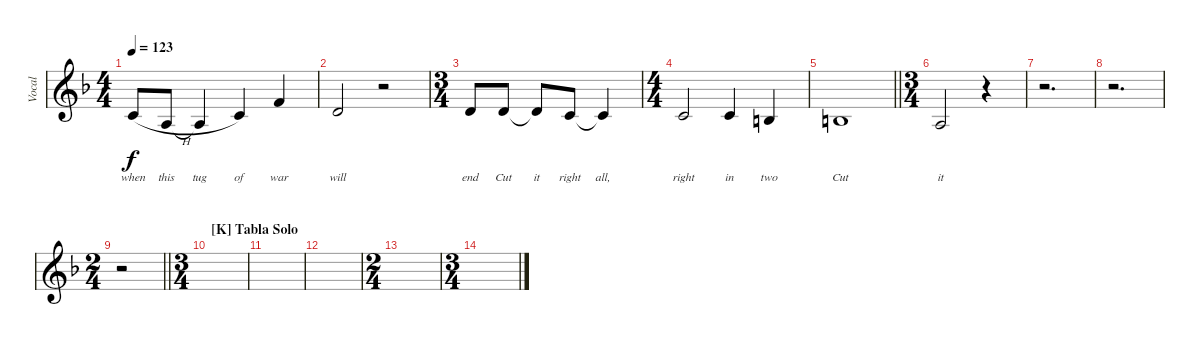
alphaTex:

\track ("Vocal" "Vocal") {instrument frenchhorn}
\staff {score}
\tuning (E4 B3 G3 D3 A2 E2) {hide}
\ts (4 4)
\tempo 123
\clef g2
\ks dminor
1.2{h}.8{lyrics (0 "when") lyrics (1 "") lyrics (2 "") lyrics (3 "") lyrics (4 "") dy f beam Up} 2.3.8{lyrics (0 "this") lyrics (1 "") lyrics (2 "") lyrics (3 "") lyrics (4 "") beam Up} 2.3{t}.4{lyrics (0 "tug") lyrics (1 "") lyrics (2 "") lyrics (3 "") lyrics (4 "")} 1.2.4{lyrics (0 "of") lyrics (1 "") lyrics (2 "") lyrics (3 "") lyrics (4 "") beam Up} 1.1.4{lyrics (0 "war") lyrics (1 "") lyrics (2 "") lyrics (3 "") lyrics (4 "") beam Up} |
3.2.2{lyrics (0 "will") lyrics (1 "") lyrics (2 "") lyrics (3 "") lyrics (4 "") beam Up} r.2 |
\ts (3 4)
3.2.8{lyrics (0 "end") lyrics (1 "") lyrics (2 "") lyrics (3 "") lyrics (4 "") beam Up} 3.2.8{lyrics (0 "Cut") lyrics (1 "") lyrics (2 "") lyrics (3 "") lyrics (4 "") beam Up} 3.2{t}.8{lyrics (0 "it") lyrics (1 "") lyrics (2 "") lyrics (3 "") lyrics (4 "") beam Up} 1.2.8{lyrics (0 "right") lyrics (1 "") lyrics (2 "") lyrics (3 "") lyrics (4 "") beam Up} 1.2{t}.4{lyrics (0 "all,") lyrics (1 "") lyrics (2 "") lyrics (3 "") lyrics (4 "") beam Up} |
\ts (4 4)
1.2.2{lyrics (0 "right") lyrics (1 "") lyrics (2 "") lyrics (3 "") lyrics (4 "") beam Up} 1.2.4{lyrics (0 "in") lyrics (1 "") lyrics (2 "") lyrics (3 "") lyrics (4 "") beam Up} 0.2.4{lyrics (0 "two") lyrics (1 "") lyrics (2 "") lyrics (3 "") lyrics (4 "") beam Up} |
\barLineRight lightlight
0.2.1{lyrics (0 "Cut") lyrics (1 "") lyrics (2 "") lyrics (3 "") lyrics (4 "")} |
\ts (3 4)
2.3.2{lyrics (0 "it") lyrics (1 "") lyrics (2 "") lyrics (3 "") lyrics (4 "")} r.4 |
r.2{d} |
r.2{d} |
\ts (2 4)
\barLineRight lightlight
r.2 |
\ts (3 4)
\section ("" "[K] Tabla Solo")
|
|
|
\ts (2 4)
|
\ts (3 4)
